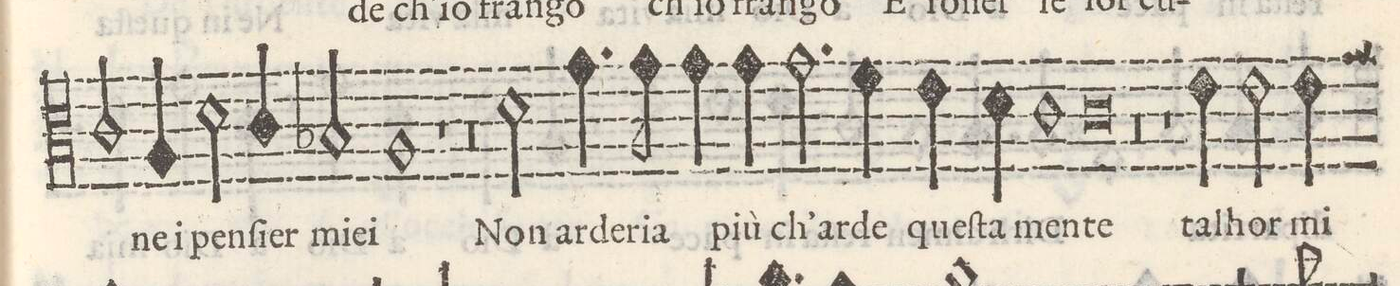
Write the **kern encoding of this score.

**kern	**text
*I"TENORE	*
*clefC3	*
*k[]	*
*M2/1	*
2c/	.
4A/	ne i
2d\	pen-
4c/	-ſier
2B-X/	mie-
=11-	=11-
1A	-i
1r	.
=12-	=12-
0r	.
=13-	=13-
2d\	Non
4.g\	ar-
8g\	-de-
4g\	-ria
4g\	più
2.g\	ch'ar-
=14-	=14-
4f\	-de
4e\	queſ-
4d\	-ta
1c	men-
=15-	=15-
0c	-te
=16-	=16-
0r	.
=17-	=17-
1r	.
4e\	tal-
2e\	-hor
4e\	mi
=18-	=18-
*-	*-
